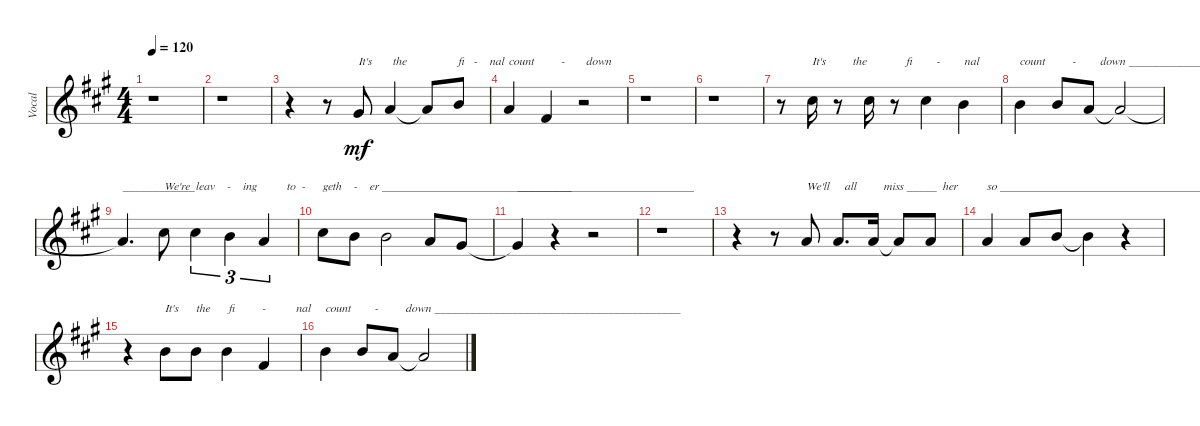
\track ("Vocal" "Vocal") {instrument synthbrass1}
\staff {score}
\tuning (E4 B3 G3 D3 A2 E2 B1) {hide}
\ts (4 4)
\tempo 120
\clef g2
\ks f#minor
r.1{dy mf} |
r.1 |
r.4 r.8 4.1.8{txt "It's       the                 fi   -    nal "} 5.1.4 5.1{t}.8 7.1.8 |
5.1.4{txt "count         -       down "} 2.1.4 r.2 |
r.1 |
r.1 |
r.8 9.1.16{txt "It's         the             fi        -        nal"} r.8 9.1.16 r.8 9.1.4 7.1.4 |
7.1.4{txt "count         -        down ____________________________________________"} 7.1.8 5.1.8 5.1{t}.2 |
5.1{t}.4{d txt "____________"} 9.1.8{txt "We're  leav    -    ing          to  -"} 9.1.4{tu (3 2)} 7.1.4{tu (3 2)} 5.1.4{tu (3 2)} |
9.1.8{txt "geth    -    er ____________________________________________________"} 7.1.8 7.1.2 5.1.8 4.1.8 |
4.1{t}.4{txt "_________"} r.4 r.2 |
r.1 |
r.4 r.8 5.1.8{txt "We'll     all         miss _____  her"} 5.1.8{d} 5.1.16 5.1{t}.8 5.1.8 |
5.1.4{txt "so ______________________________________"} 5.1.8 7.1.8 7.1{t}.4 r.4 |
r.4 7.1.8{txt "It's      the      fi         -          nal "} 7.1.8 7.1.4 2.1.4 |
7.1.4{txt "count        -         down _________________________________________"} 7.1.8 5.1.8 5.1{t}.2
